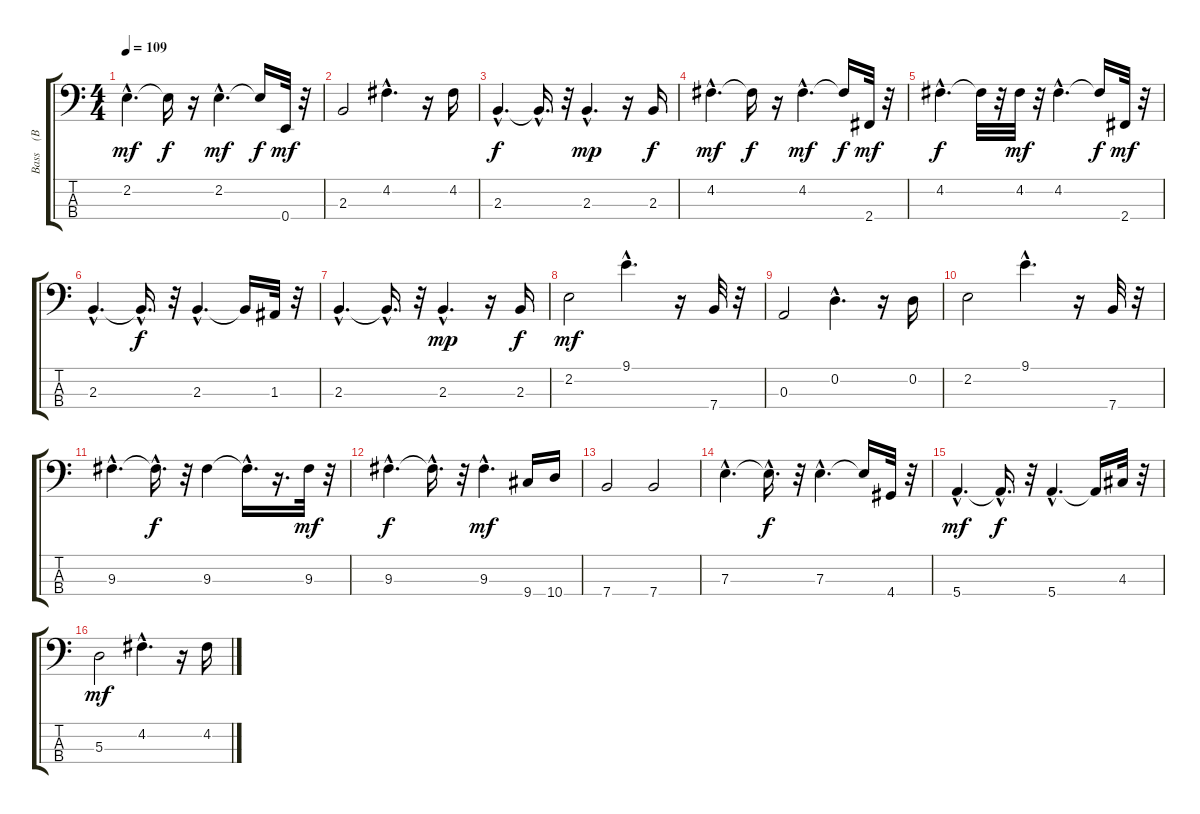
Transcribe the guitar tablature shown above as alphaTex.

\track ("Bass    (BB)" "Bass    (B") {instrument fretlessbass}
\staff {score tabs}
\tuning (G2 D2 A1 E1) {hide}
\ts (4 4)
\tempo 109
\clef f4
\ks c
2.2{hac}.4{d dy mf} 2.2{t}.16{dy f} r.16 2.2{hac}.4{d dy mf} 2.2{t}.16{dy f} 0.4.32{dy mf} r.32 |
2.3.2 4.2{hac}.4{d} r.16 4.2.16 |
2.3{hac}.4{d dy f} 2.3{hac t}.16{d} r.32 2.3{hac}.4{d dy mp} r.16 2.3.16{dy f} |
4.2{hac}.4{d dy mf} 4.2{t}.16{dy f} r.16 4.2{hac}.4{d dy mf} 4.2{t}.16{dy f} 2.4.32{dy mf} r.32 |
4.2{hac}.4{d dy f} 4.2{t}.32 r.32 4.2.32{dy mf} r.32 4.2{hac}.4{d} 4.2{t}.16{dy f} 2.4.32{dy mf} r.32 |
2.3{hac}.4{d} 2.3{hac t}.16{d dy f} r.32 2.3{hac}.4{d} 2.3{t}.16 1.3.32 r.32 |
2.3{hac}.4{d} 2.3{hac t}.16{d} r.32 2.3{hac}.4{d dy mp} r.16 2.3.16{dy f} |
2.2.2{dy mf} 9.1{hac}.4{d} r.16 7.4.32 r.32 |
0.3.2 0.2{hac}.4{d} r.16 0.2.16 |
2.2.2 9.1{hac}.4{d} r.16 7.4.32 r.32 |
9.3{hac}.4{d} 9.3{hac t}.16{d dy f} r.32 9.3.4 9.3{hac t}.16{d} r.16{d} 9.3.32{dy mf} r.32 |
9.3{hac}.4{d dy f} 9.3{hac t}.16{d} r.32 9.3{hac}.4{d dy mf} 9.4.16 10.4.16 |
7.4.2 7.4.2 |
7.3{hac}.4{d} 7.3{hac t}.16{d dy f} r.32 7.3{hac}.4{d} 7.3{t}.16 4.4.32 r.32 |
5.4{hac}.4{d dy mf} 5.4{hac t}.16{d dy f} r.32 5.4{hac}.4{d} 5.4{t}.16 4.3.32 r.32 |
5.3.2{dy mf} 4.2{hac}.4{d} r.16 4.2.16
